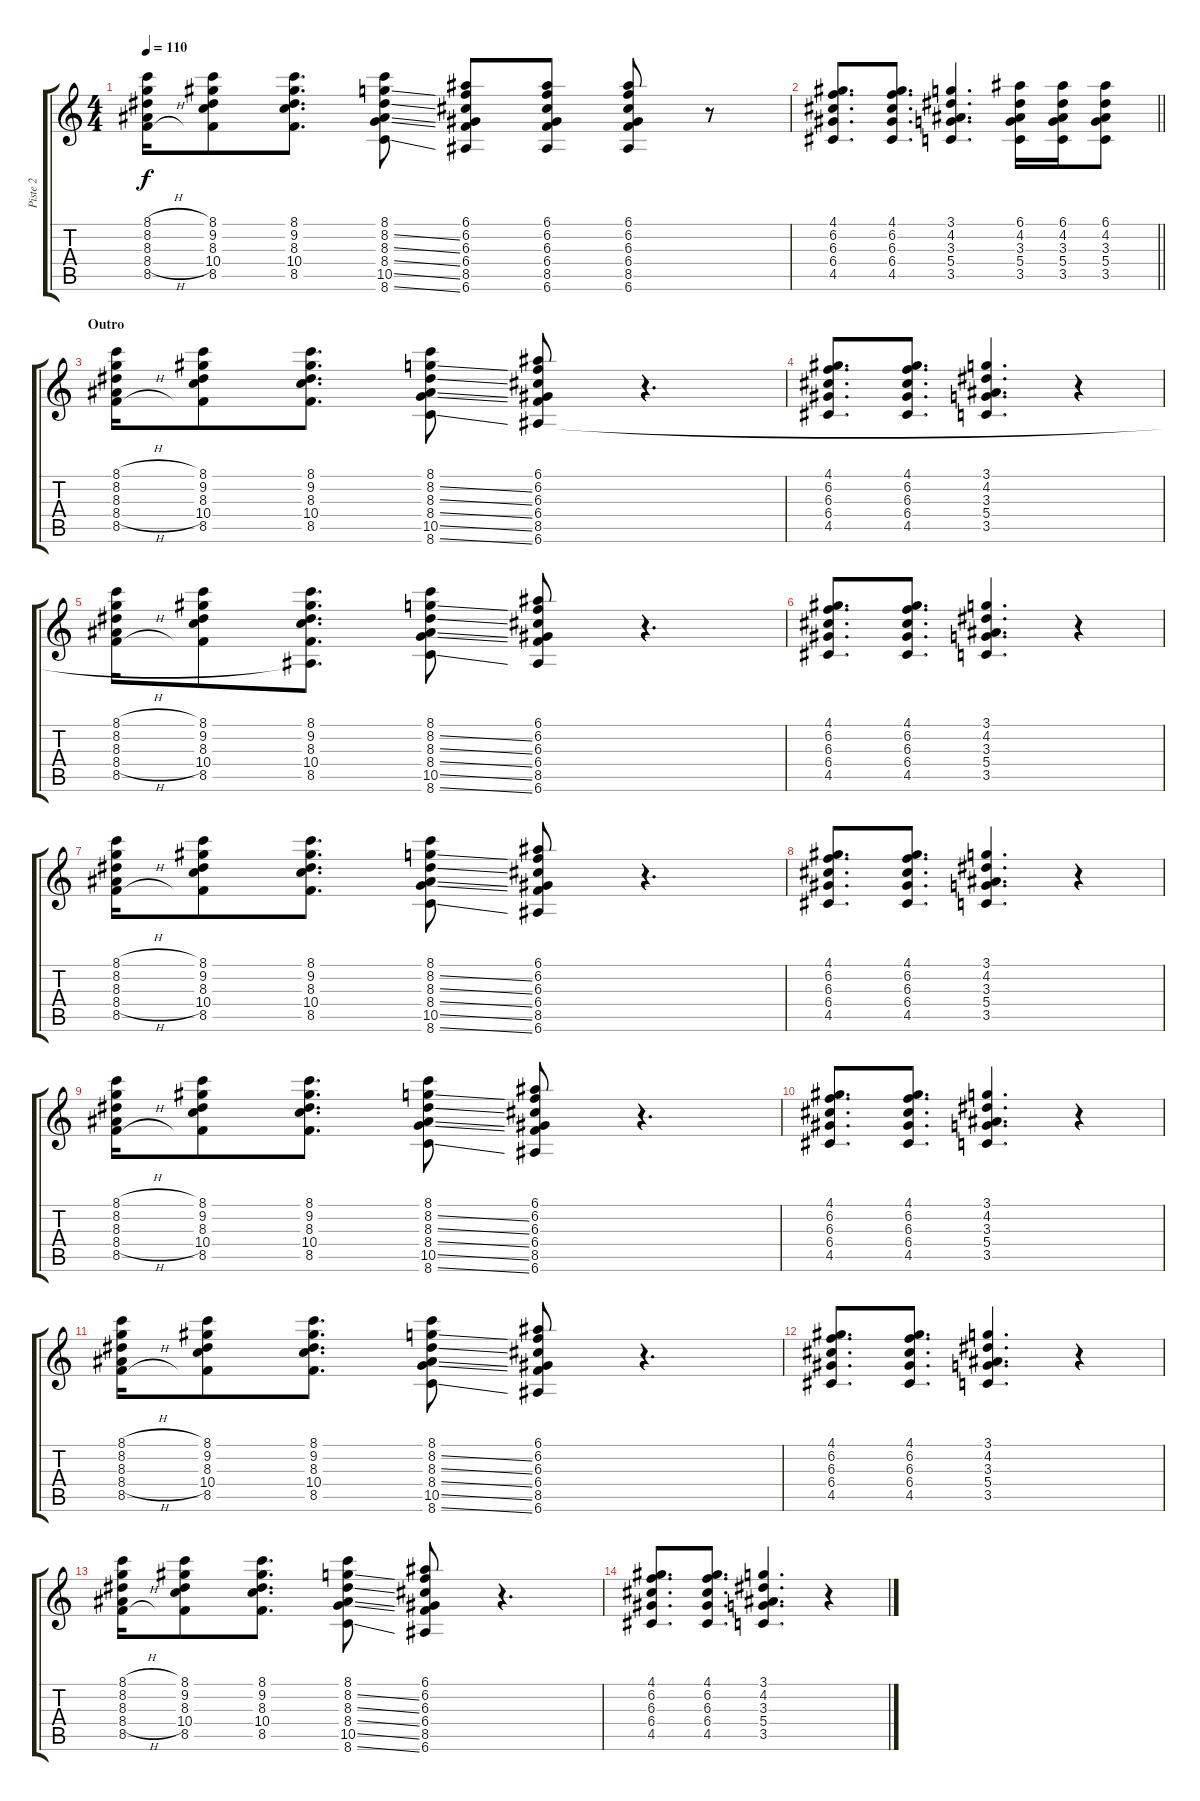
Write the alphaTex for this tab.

\track ("Piste 2" "Piste 2") {instrument electricguitarclean}
\staff {score tabs}
\tuning (E4 B3 G3 D3 A2 E2) {hide}
\ts (4 4)
\tempo 110
\clef g2
\ks c
(8.1{h} 8.2{h} 8.3{h} 8.4{h} 8.5{h}).16{dy f} (8.1 9.2 8.3 10.4 8.5).8 (8.1 9.2 8.3 10.4 8.5).8{d} (8.1 8.2{ss} 8.3{ss} 8.4{ss} 10.5{ss} 8.6{ss}).8 (6.1 6.2 6.3 6.4 8.5 6.6).8 (6.1 6.2 6.3 6.4 8.5 6.6).8 (6.1 6.2 6.3 6.4 8.5 6.6).8 r.8 |
\barLineRight lightlight
(4.1 6.2 6.3 6.4 4.5).8{d} (4.1 6.2 6.3 6.4 4.5).8{d} (3.1 4.2 3.3 5.4 3.5).4{d} (6.1 4.2 3.3 5.4 3.5).16 (6.1 4.2 3.3 5.4 3.5).16 (6.1 4.2 3.3 5.4 3.5).8 |
\section ("" "Outro")
(8.1{h} 8.2{h} 8.3{h} 8.4{h} 8.5{h}).16 (8.1 9.2 8.3 10.4 8.5).8 (8.1 9.2 8.3 10.4 8.5).8{d} (8.1 8.2{ss} 8.3{ss} 8.4{ss} 10.5{ss} 8.6{ss}).8 (6.1 6.2 6.3 6.4 8.5 6.6).8 r.4{d} |
(4.1 6.2 6.3 6.4 4.5).8{d} (4.1 6.2 6.3 6.4 4.5).8{d} (3.1 4.2 3.3 5.4 3.5).4{d} r.4 |
(8.1{h} 8.2{h} 8.3{h} 8.4{h} 8.5{h}).16 (8.1 9.2 8.3 10.4 8.5).8 (8.1 9.2 8.3 10.4 8.5 6.6{t}).8{d} (8.1 8.2{ss} 8.3{ss} 8.4{ss} 10.5{ss} 8.6{ss}).8 (6.1 6.2 6.3 6.4 8.5 6.6).8 r.4{d} |
(4.1 6.2 6.3 6.4 4.5).8{d} (4.1 6.2 6.3 6.4 4.5).8{d} (3.1 4.2 3.3 5.4 3.5).4{d} r.4 |
(8.1{h} 8.2{h} 8.3{h} 8.4{h} 8.5{h}).16 (8.1 9.2 8.3 10.4 8.5).8 (8.1 9.2 8.3 10.4 8.5).8{d} (8.1 8.2{ss} 8.3{ss} 8.4{ss} 10.5{ss} 8.6{ss}).8 (6.1 6.2 6.3 6.4 8.5 6.6).8 r.4{d} |
(4.1 6.2 6.3 6.4 4.5).8{d} (4.1 6.2 6.3 6.4 4.5).8{d} (3.1 4.2 3.3 5.4 3.5).4{d} r.4 |
(8.1{h} 8.2{h} 8.3{h} 8.4{h} 8.5{h}).16 (8.1 9.2 8.3 10.4 8.5).8 (8.1 9.2 8.3 10.4 8.5).8{d} (8.1 8.2{ss} 8.3{ss} 8.4{ss} 10.5{ss} 8.6{ss}).8 (6.1 6.2 6.3 6.4 8.5 6.6).8 r.4{d} |
(4.1 6.2 6.3 6.4 4.5).8{d} (4.1 6.2 6.3 6.4 4.5).8{d} (3.1 4.2 3.3 5.4 3.5).4{d} r.4 |
(8.1{h} 8.2{h} 8.3{h} 8.4{h} 8.5{h}).16 (8.1 9.2 8.3 10.4 8.5).8 (8.1 9.2 8.3 10.4 8.5).8{d} (8.1 8.2{ss} 8.3{ss} 8.4{ss} 10.5{ss} 8.6{ss}).8 (6.1 6.2 6.3 6.4 8.5 6.6).8 r.4{d} |
(4.1 6.2 6.3 6.4 4.5).8{d} (4.1 6.2 6.3 6.4 4.5).8{d} (3.1 4.2 3.3 5.4 3.5).4{d} r.4 |
(8.1{h} 8.2{h} 8.3{h} 8.4{h} 8.5{h}).16 (8.1 9.2 8.3 10.4 8.5).8 (8.1 9.2 8.3 10.4 8.5).8{d} (8.1 8.2{ss} 8.3{ss} 8.4{ss} 10.5{ss} 8.6{ss}).8 (6.1 6.2 6.3 6.4 8.5 6.6).8 r.4{d} |
(4.1 6.2 6.3 6.4 4.5).8{d} (4.1 6.2 6.3 6.4 4.5).8{d} (3.1 4.2 3.3 5.4 3.5).4{d} r.4
